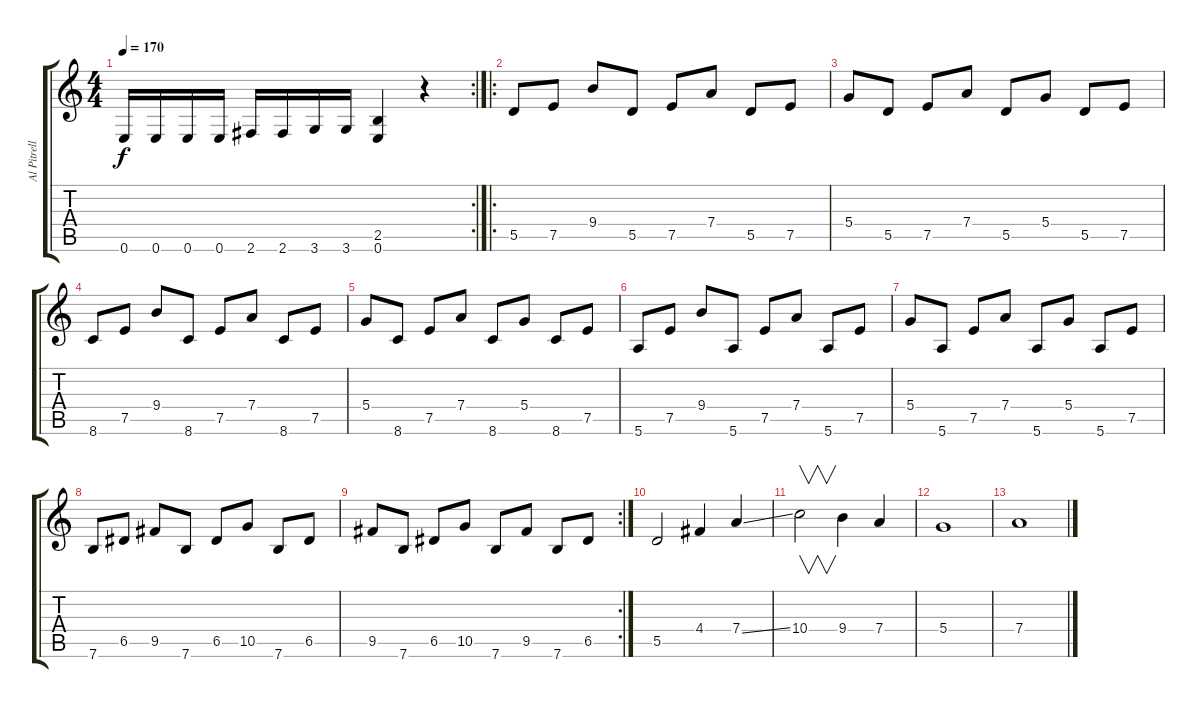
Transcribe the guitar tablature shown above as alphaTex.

\track ("Al Pitrelli (Overdrive Gtr)" "Al Pitrell") {instrument overdrivenguitar}
\staff {score tabs}
\tuning (E4 B3 G3 D3 A2 E2) {hide}
\rc 2
\ts (4 4)
\tempo 170
\clef g2
\ks c
0.6.16{dy f} 0.6.16 0.6.16 0.6.16 2.6.16 2.6.16 3.6.16 3.6.16 (2.5 0.6).4 r.4 |
\ro
5.5.8 7.5.8 9.4.8 5.5.8 7.5.8 7.4.8 5.5.8 7.5.8 |
5.4.8 5.5.8 7.5.8 7.4.8 5.5.8 5.4.8 5.5.8 7.5.8 |
8.6.8 7.5.8 9.4.8 8.6.8 7.5.8 7.4.8 8.6.8 7.5.8 |
5.4.8 8.6.8 7.5.8 7.4.8 8.6.8 5.4.8 8.6.8 7.5.8 |
5.6.8 7.5.8 9.4.8 5.6.8 7.5.8 7.4.8 5.6.8 7.5.8 |
5.4.8 5.6.8 7.5.8 7.4.8 5.6.8 5.4.8 5.6.8 7.5.8 |
7.6.8 6.5.8 9.5.8 7.6.8 6.5.8 10.5.8 7.6.8 6.5.8 |
\rc 2
9.5.8 7.6.8 6.5.8 10.5.8 7.6.8 9.5.8 7.6.8 6.5.8 |
5.5.2 4.4.4 7.4{ss}.4 |
10.4.2{v} 9.4.4 7.4.4 |
5.4.1 |
7.4.1
